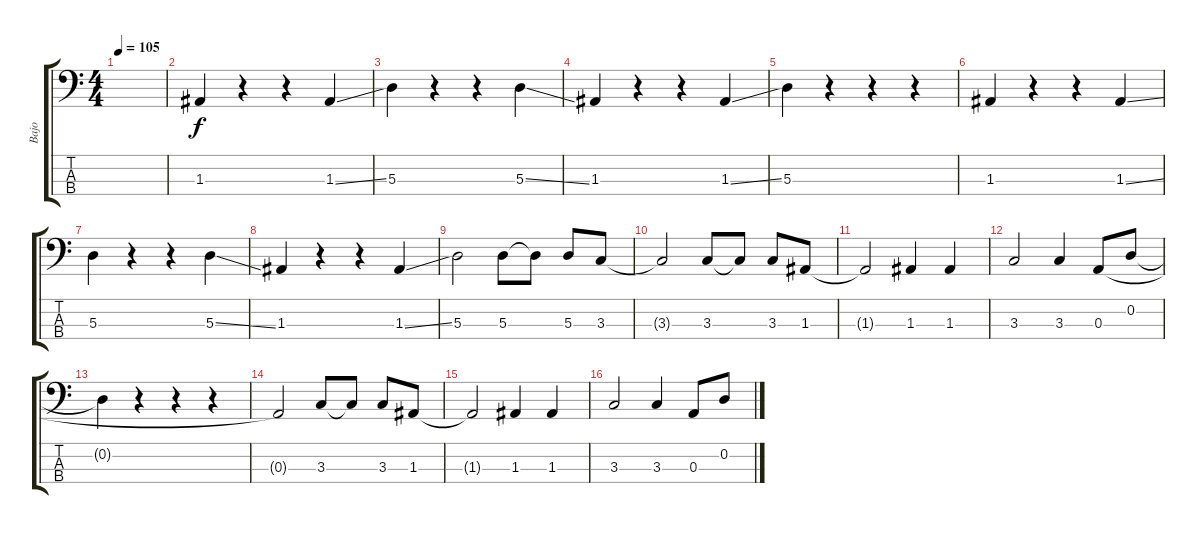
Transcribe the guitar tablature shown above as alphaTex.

\track ("Bajo" "Bajo") {instrument electricbassfinger}
\staff {score tabs}
\tuning (G2 D2 A1 E1) {hide}
\ts (4 4)
\tempo 105
\clef f4
\ks c
|
1.3.4 r.4 r.4 1.3{ss}.4 |
5.3.4 r.4 r.4 5.3{ss}.4 |
1.3.4 r.4 r.4 1.3{ss}.4 |
5.3.4 r.4 r.4 r.4 |
1.3.4 r.4 r.4 1.3{ss}.4 |
5.3.4 r.4 r.4 5.3{ss}.4 |
1.3.4 r.4 r.4 1.3{ss}.4 |
5.3.2 5.3.8 5.3{t}.8 5.3.8 3.3.8 |
3.3{t}.2 3.3.8 3.3{t}.8 3.3.8 1.3.8 |
1.3{t}.2 1.3.4 1.3.4 |
3.3.2 3.3.4 0.3.8 0.2.8 |
0.2{t}.4 r.4 r.4 r.4 |
0.3{t}.2 3.3.8 3.3{t}.8 3.3.8 1.3.8 |
1.3{t}.2 1.3.4 1.3.4 |
3.3.2 3.3.4 0.3.8 0.2.8
